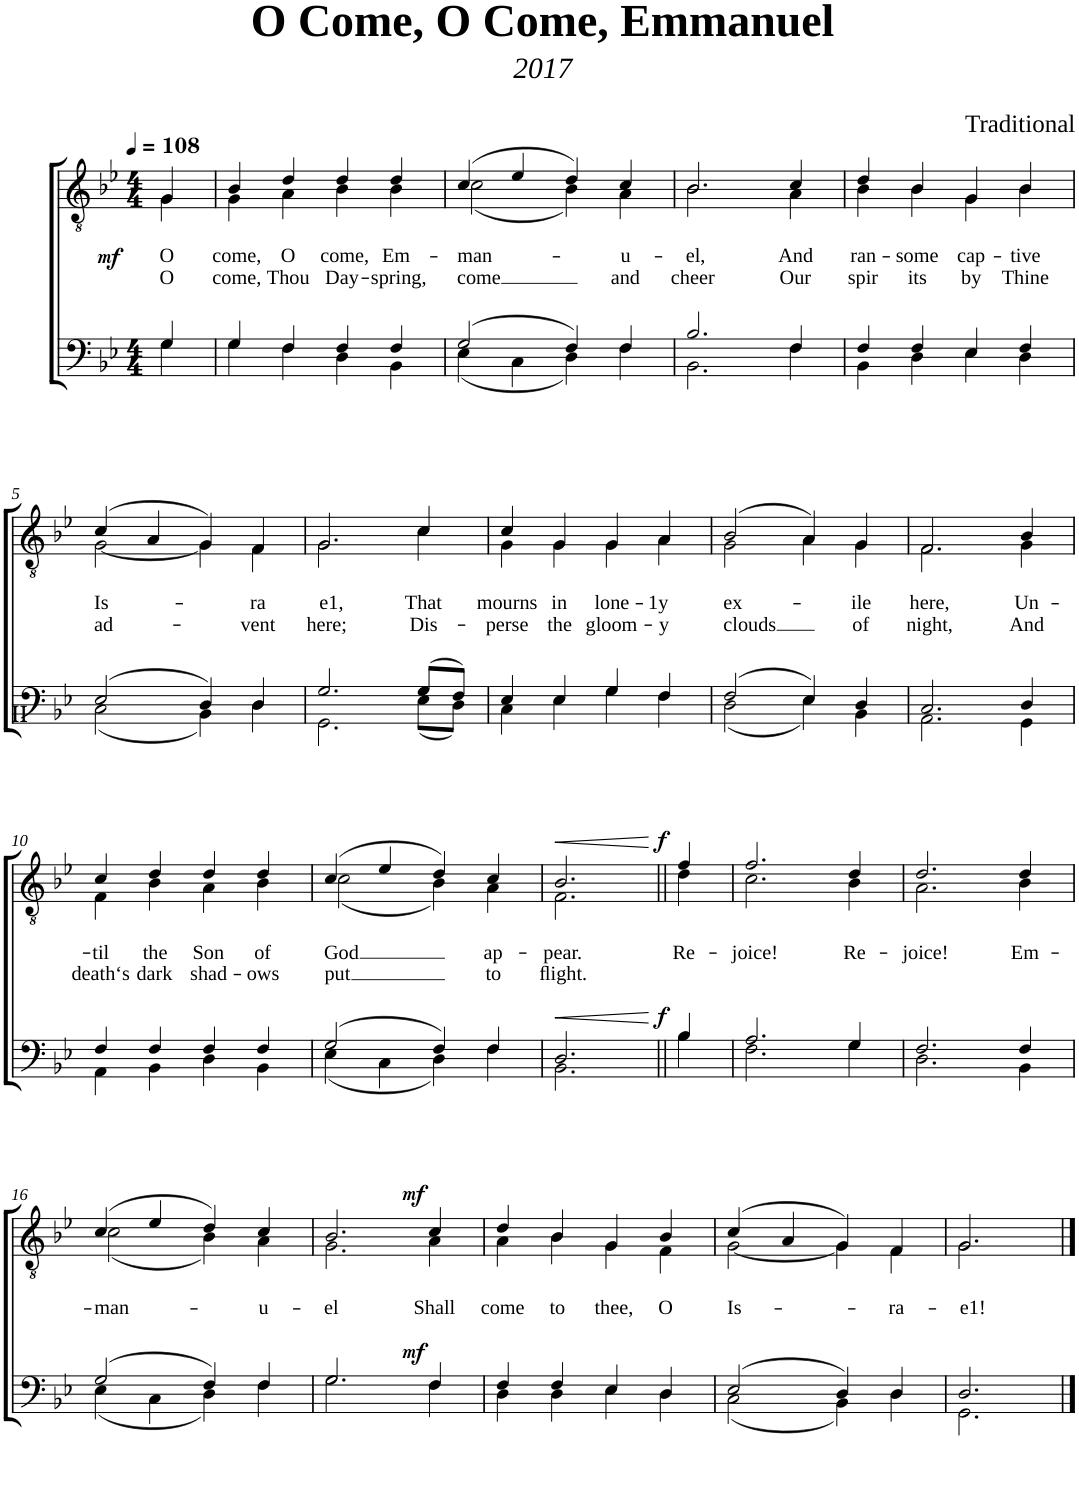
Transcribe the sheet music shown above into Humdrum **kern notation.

**kern	**dynam	**kern	**text	**text	**dynam
*part2	*part2	*part1	*part1	*part1	*part1
*staff2	*staff2	*staff1	*staff1	*staff1	*staff1
*I"Basses	*	*I"Tenors	*	*	*
*clefF4	*	*clefGv2	*	*	*
*k[b-e-]	*	*k[b-e-]	*	*	*
*M4/4	*	*M4/4	*	*	*
*MM108	*	*MM108	*	*	*
=	=	=	=	=	=
*^	*	*^	*	*	*
!	!	!	!	!	!LO:LY:b	!LO:LY:b	!LO:DY:b
4G/	4G\	.	4G/	4G\	O	O	mf
=1	=1	=1	=1	=1	=1	=1	=1
!	!	!	!	!	!LO:LY:b	!LO:LY:b	!
4G/	4G\	.	4B-/	4G\	come,	come,	.
!	!	!	!	!	!LO:LY:b	!LO:LY:b	!
4F/	4F\	.	4d/	4A\	O	Thou	.
!	!	!	!	!	!LO:LY:b	!LO:LY:b	!
4F/	4D\	.	4d/	4B-\	come,	Day-	.
!	!	!	!	!	!LO:LY:b	!LO:LY:b	!
4F/	4BB-\	.	4d/	4B-\	Em-	-spring,	.
=2	=2	=2	=2	=2	=2	=2	=2
!	!	!	!	!	!LO:LY:b	!LO:LY:b	!
(>2G/	(<4E-\	.	(4c/	(2c\	-man-	come	.
.	4C\	.	4e-/	.	.	.	.
4F/)	4D\)	.	4d/)	4B-\)	.	.	.
!	!	!	!	!	!LO:LY:b	!LO:LY:b	!
4F/	4F\	.	4c/	4A\	-u-	and	.
=3	=3	=3	=3	=3	=3	=3	=3
!	!	!	!	!	!LO:LY:b	!LO:LY:b	!
2.B-/	2.BB-\	.	2.B-/	2.B-\	-el,	cheer	.
!	!	!	!	!	!LO:LY:b	!LO:LY:b	!
4F/	4F\	.	4c/	4A\	And	Our	.
=4	=4	=4	=4	=4	=4	=4	=4
!	!	!	!	!	!LO:LY:b	!LO:LY:b	!
4F/	4BB-\	.	4d/	4B-\	ran-	spir	.
!	!	!	!	!	!LO:LY:b	!LO:LY:b	!
4F/	4D\	.	4B-/	4B-\	-some	its	.
!	!	!	!	!	!LO:LY:b	!LO:LY:b	!
4E-/	4E-\	.	4G/	4G\	cap-	by	.
!	!	!	!	!	!LO:LY:b	!LO:LY:b	!
4F/	4D\	.	4B-/	4B-\	-tive	Thine	.
!!LO:LB:g=z	!!
=5	=5	=5	=5	=5	=5	=5	=5
!	!	!	!	!	!LO:LY:b	!LO:LY:b	!
(>2E-/	(<2C\	.	(>4c/	[<2G\	Is-	ad-	.
.	.	.	4A/	.	.	.	.
4D/)	4BB-\)	.	4G/)	4G\]	.	.	.
!	!	!	!	!	!LO:LY:b	!LO:LY:b	!
4D/	4D\	.	4F/	4F\	-ra	-vent	.
=6	=6	=6	=6	=6	=6	=6	=6
!	!	!	!	!	!LO:LY:b	!LO:LY:b	!
2.G/	2.GG\	.	2.G/	2.G\	e1,	here;	.
!	!	!	!	!	!LO:LY:b	!LO:LY:b	!
(>8G/L	(<8E-\L	.	4c/	4c\	That	Dis-	.
8F/J)	8D\J)	.	.	.	.	.	.
=7	=7	=7	=7	=7	=7	=7	=7
!	!	!	!	!	!LO:LY:b	!LO:LY:b	!
4E-/	4C\	.	4c/	4G\	mourns	-perse	.
!	!	!	!	!	!LO:LY:b	!LO:LY:b	!
4E-/	4E-\	.	4G/	4G\	in	the	.
!	!	!	!	!	!LO:LY:b	!LO:LY:b	!
4G/	4G\	.	4G/	4G\	lone-	gloom-	.
!	!	!	!	!	!LO:LY:b	!LO:LY:b	!
4F/	4F\	.	4A/	4A\	-1y	-y	.
=8	=8	=8	=8	=8	=8	=8	=8
!	!	!	!	!	!LO:LY:b	!LO:LY:b	!
(>2F/	(<2D\	.	(>2B-/	2G\	ex-	clouds	.
4E-/)	4E-\)	.	4A/)	4A\	.	.	.
!	!	!	!	!	!LO:LY:b	!LO:LY:b	!
4D/	4BB-\	.	4G/	4G\	-ile	of	.
=9	=9	=9	=9	=9	=9	=9	=9
!	!	!	!	!	!LO:LY:b	!LO:LY:b	!
2.C/	2.AA\	.	2.F/	2.F\	here,	night,	.
!	!	!	!	!	!LO:LY:b	!LO:LY:b	!
4D/	4GG\	.	4B-/	4G\	Un-	And	.
!!LO:LB:g=z	!!
=10	=10	=10	=10	=10	=10	=10	=10
!	!	!	!	!	!LO:LY:b	!LO:LY:b	!
4F/	4AA\	.	4c/	4F\	-til	death‘s	.
!	!	!	!	!	!LO:LY:b	!LO:LY:b	!
4F/	4BB-\	.	4d/	4B-\	the	dark	.
!	!	!	!	!	!LO:LY:b	!LO:LY:b	!
4F/	4D\	.	4d/	4A\	Son	shad-	.
!	!	!	!	!	!LO:LY:b	!LO:LY:b	!
4F/	4BB-\	.	4d/	4B-\	of	-ows	.
=11	=11	=11	=11	=11	=11	=11	=11
!	!	!	!	!	!LO:LY:b	!LO:LY:b	!
(>2G/	(<4E-\	.	(4c/	(2c\	God	put	.
.	4C\	.	4e-/	.	.	.	.
4F/)	4D\)	.	4d/)	4B-\)	.	.	.
!	!	!	!	!	!LO:LY:b	!LO:LY:b	!
4F/	4F\	.	4c/	4A\	ap-	to	.
=12	=12	=12	=12	=12	=12	=12	=12
!	!	!LO:HP:b	!	!	!LO:LY:b	!LO:LY:b	!LO:HP:b
2.D/	2.BB-\	<	2.B-/	2.F\	-pear.	ﬂight.	<
*v	*v	*	*	*	*	*	*
*	*	*v	*v	*	*	*
.	[	.	.	.	[
=13||	=13||	=13||	=13||	=13||	=13||
*^	*	*^	*	*	*
!	!	!LO:DY:a	!	!	!LO:LY:b	!	!LO:DY:a
4B-/	4B-\	f	4f/	4d\	Re-	.	f
=14	=14	=14	=14	=14	=14	=14	=14
!	!	!	!	!	!LO:LY:b	!	!
2.A/	2.F\	.	2.f/	2.c\	-joice!	.	.
!	!	!	!	!	!LO:LY:b	!	!
4G/	4G\	.	4d/	4B-\	Re-	.	.
=15	=15	=15	=15	=15	=15	=15	=15
!	!	!	!	!	!LO:LY:b	!	!
2.F/	2.D\	.	2.d/	2.A\	-joice!	.	.
!	!	!	!	!	!LO:LY:b	!	!
4F/	4BB-\	.	4d/	4B-\	Em-	.	.
!!LO:LB:g=z	!!
=16	=16	=16	=16	=16	=16	=16	=16
!	!	!	!	!	!LO:LY:b	!	!
(>2G/	(<4E-\	.	(4c/	(2c\	-man-	.	.
.	4C\	.	4e-/	.	.	.	.
4F/)	4D\)	.	4d/)	4B-\)	.	.	.
!	!	!	!	!	!LO:LY:b	!	!
4F/	4F\	.	4c/	4A\	-u-	.	.
=17	=17	=17	=17	=17	=17	=17	=17
!	!	!	!	!	!LO:LY:b	!	!
2.G/	2.G\	.	2.B-/	2.G\	-el	.	.
!	!	!LO:DY:a	!	!	!LO:LY:b	!	!LO:DY:a
4F/	4F\	mf	4c/	4A\	Shall	.	mf
=18	=18	=18	=18	=18	=18	=18	=18
!	!	!	!	!	!LO:LY:b	!	!
4F/	4D\	.	4d/	4A\	come	.	.
!	!	!	!	!	!LO:LY:b	!	!
4F/	4D\	.	4B-/	4B-\	to	.	.
!	!	!	!	!	!LO:LY:b	!	!
4E-/	4E-\	.	4G/	4G\	thee,	.	.
!	!	!	!	!	!LO:LY:b	!	!
4D/	4D\	.	4B-/	4F\	O	.	.
=19	=19	=19	=19	=19	=19	=19	=19
!	!	!	!	!	!LO:LY:b	!	!
(>2E-/	(<2C\	.	(>4c/	[<2G\	Is-	.	.
.	.	.	4A/	.	.	.	.
4D/)	4BB-\)	.	4G/)	4G\]	.	.	.
!	!	!	!	!	!LO:LY:b	!	!
4D/	4D\	.	4F/	4F\	-ra-	.	.
=20	=20	=20	=20	=20	=20	=20	=20
!	!	!	!	!	!LO:LY:b	!	!
2.D/	2.GG\	.	2.G/	2.G\	-e1!	.	.
*v	*v	*	*	*	*	*	*
*	*	*v	*v	*	*	*
==	==	==	==	==	==
*-	*-	*-	*-	*-	*-
